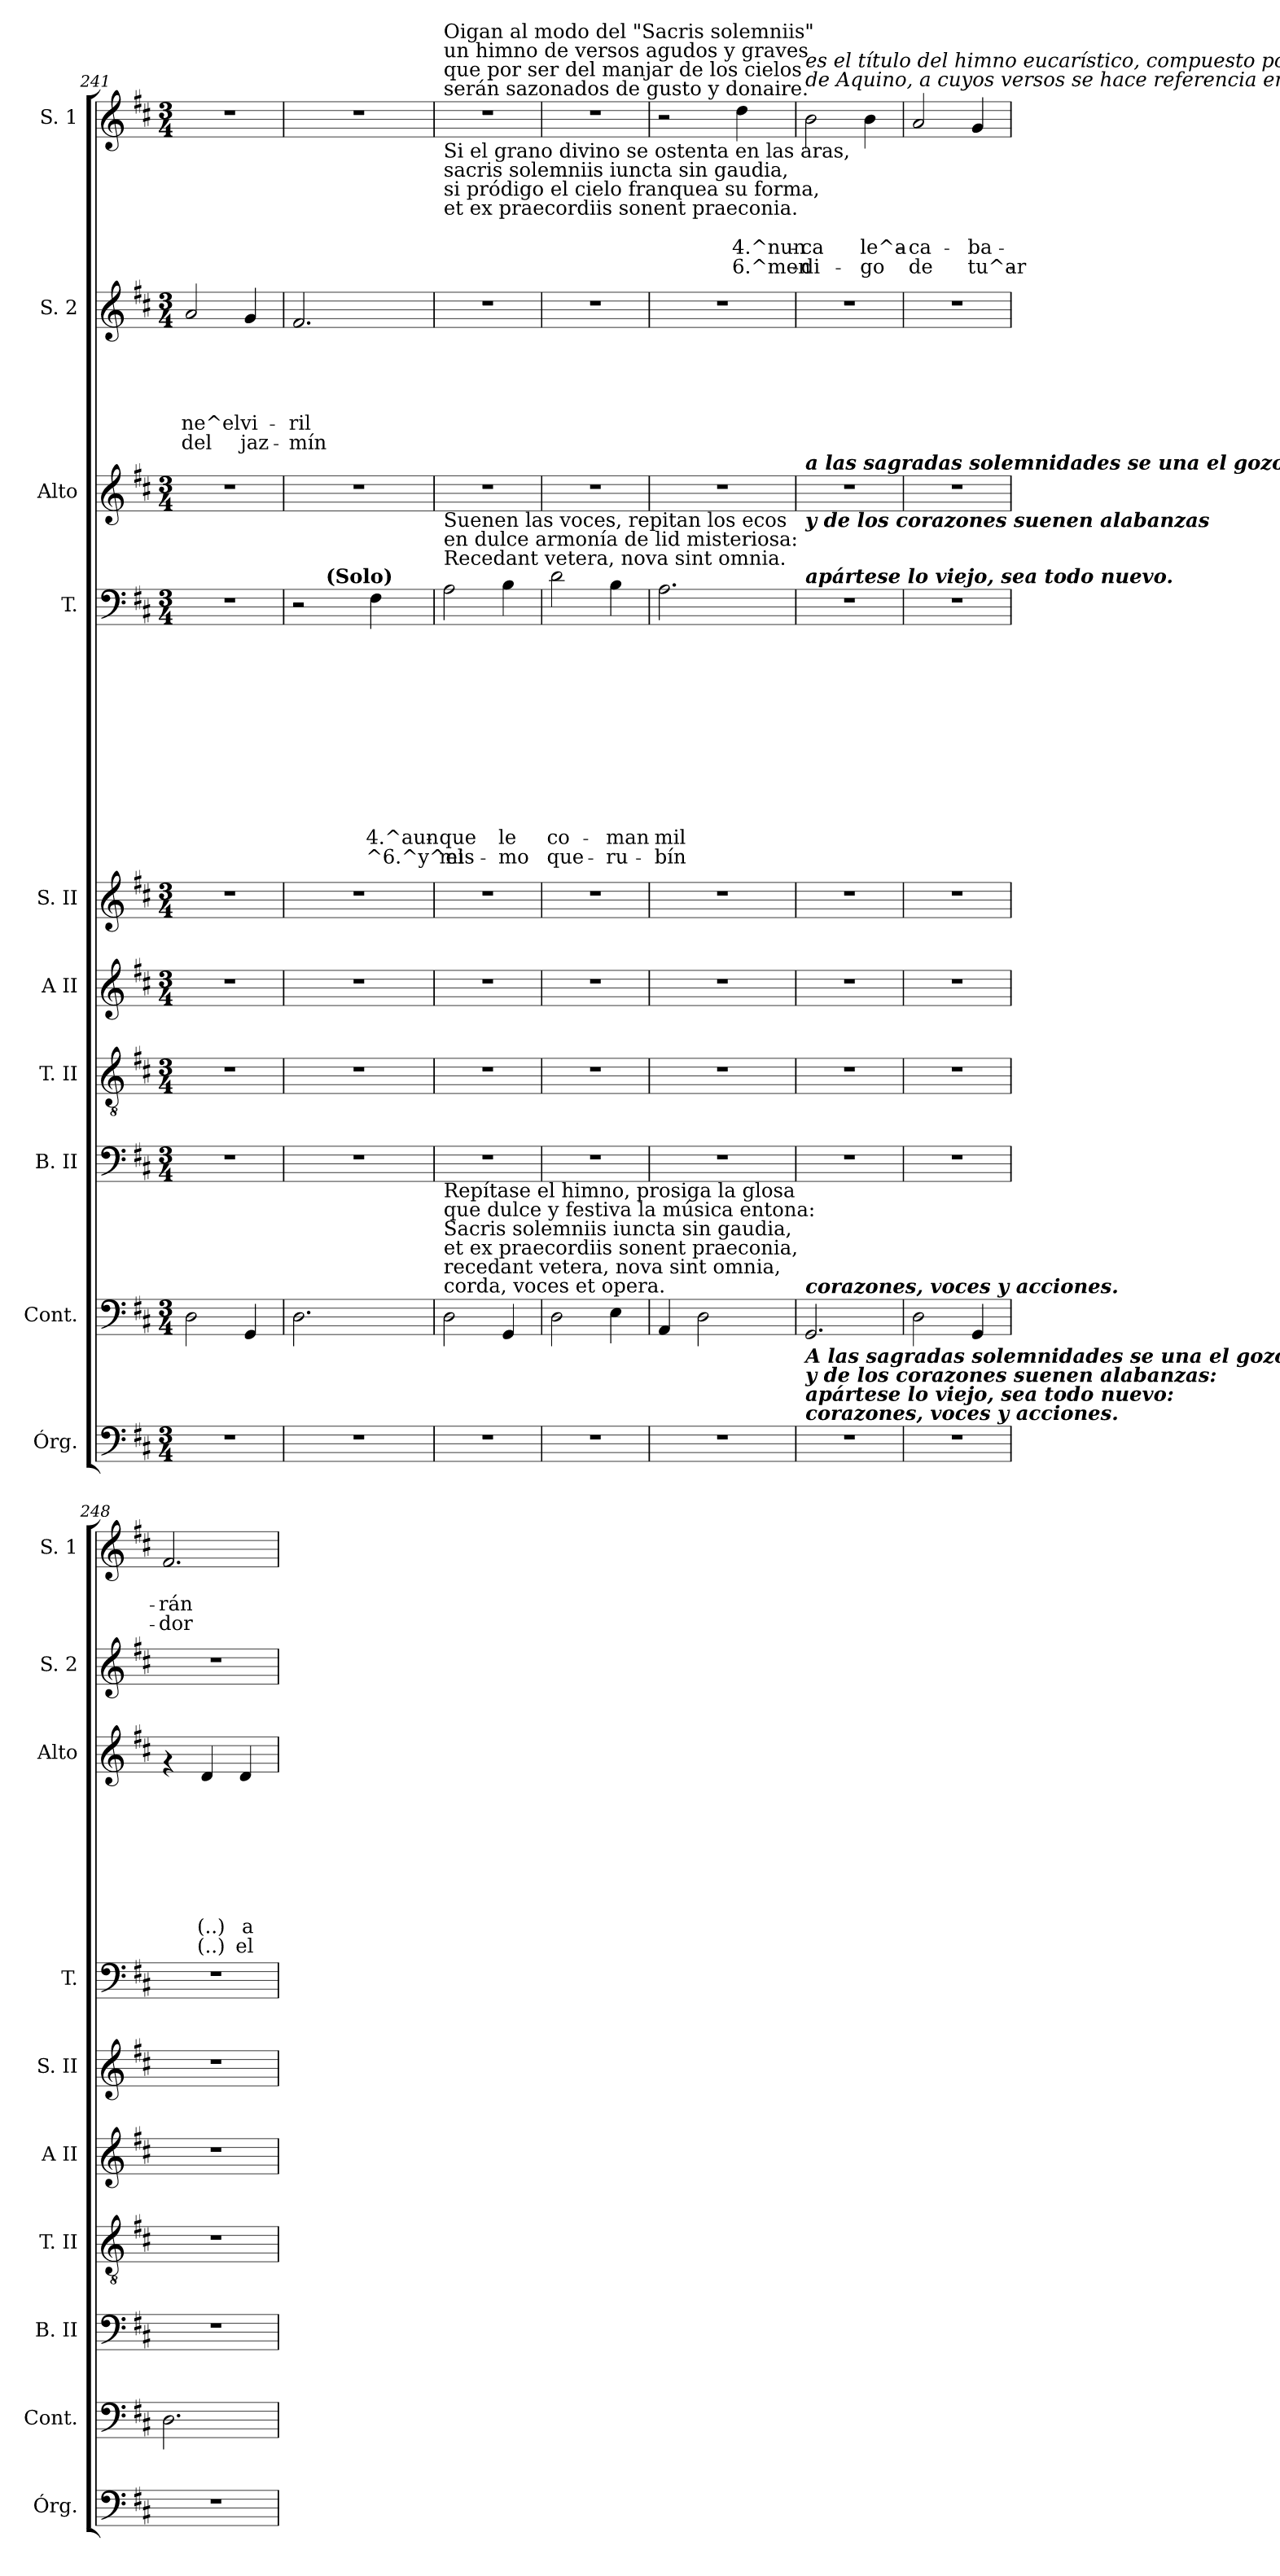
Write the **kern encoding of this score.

**kern	**kern	**kern	**kern	**kern	**kern	**kern	**text	**text	**text	**text	**text	**text	**text	**text	**text	**text	**text	**text	**kern	**text	**text	**text	**text	**text	**text	**text	**text	**text	**kern	**text	**text	**text	**text	**text	**text	**kern	**text	**text	**text
*part10	*part9	*part8	*part7	*part6	*part5	*part4	*part4	*part4	*part4	*part4	*part4	*part4	*part4	*part4	*part4	*part4	*part4	*part4	*part3	*part3	*part3	*part3	*part3	*part3	*part3	*part3	*part3	*part3	*part2	*part2	*part2	*part2	*part2	*part2	*part2	*part1	*part1	*part1	*part1
*staff10	*staff9	*staff8	*staff7	*staff6	*staff5	*staff4	*staff4	*staff4	*staff4	*staff4	*staff4	*staff4	*staff4	*staff4	*staff4	*staff4	*staff4	*staff4	*staff3	*staff3	*staff3	*staff3	*staff3	*staff3	*staff3	*staff3	*staff3	*staff3	*staff2	*staff2	*staff2	*staff2	*staff2	*staff2	*staff2	*staff1	*staff1	*staff1	*staff1
*I"Órg.	*I"Cont.	*I"B. II	*I"T. II	*I"A II	*I"S. II	*I"T.	*	*	*	*	*	*	*	*	*	*	*	*	*I"Alto	*	*	*	*	*	*	*	*	*	*I"S. 2	*	*	*	*	*	*	*I"S. 1	*	*	*
*I'Órg.	*I'Cont.	*I'B. II	*I'T. II	*I'A II	*I'S. II	*I'T.	*	*	*	*	*	*	*	*	*	*	*	*	*I'Alto	*	*	*	*	*	*	*	*	*	*I'S. 2	*	*	*	*	*	*	*I'S. 1	*	*	*
*clefF4	*clefF4	*clefF4	*clefGv2	*clefG2	*clefG2	*clefF4	*	*	*	*	*	*	*	*	*	*	*	*	*clefG2	*	*	*	*	*	*	*	*	*	*clefG2	*	*	*	*	*	*	*clefG2	*	*	*
*k[f#c#]	*k[f#c#]	*k[f#c#]	*k[f#c#]	*k[f#c#]	*k[f#c#]	*k[f#c#]	*	*	*	*	*	*	*	*	*	*	*	*	*k[f#c#]	*	*	*	*	*	*	*	*	*	*k[f#c#]	*	*	*	*	*	*	*k[f#c#]	*	*	*
*D:	*D:	*D:	*D:	*D:	*D:	*D:	*	*	*	*	*	*	*	*	*	*	*	*	*D:	*	*	*	*	*	*	*	*	*	*D:	*	*	*	*	*	*	*D:	*	*	*
*M3/4	*M3/4	*M3/4	*M3/4	*M3/4	*M3/4	*M3/4	*	*	*	*	*	*	*	*	*	*	*	*	*M3/4	*	*	*	*	*	*	*	*	*	*M3/4	*	*	*	*	*	*	*M3/4	*	*	*
=241	=241	=241	=241	=241	=241	=241	=241	=241	=241	=241	=241	=241	=241	=241	=241	=241	=241	=241	=241	=241	=241	=241	=241	=241	=241	=241	=241	=241	=241	=241	=241	=241	=241	=241	=241	=241	=241	=241	=241
!	!	!	!	!	!	!	!	!	!	!	!	!	!	!	!	!	!	!	!	!	!	!	!	!	!	!	!	!	!	!	!	!	!	!LO:LY:b	!LO:LY:b	!	!	!	!
2.r	2D\	2.r	2.r	2.r	2.r	2.r	.	.	.	.	.	.	.	.	.	.	.	.	2.r	.	.	.	.	.	.	.	.	.	2a/	.	.	.	.	-ne^el	del	2.r	.	.	.
!	!	!	!	!	!	!	!	!	!	!	!	!	!	!	!	!	!	!	!	!	!	!	!	!	!	!	!	!	!	!	!	!	!	!LO:LY:b	!LO:LY:b	!	!	!	!
.	4GG/	.	.	.	.	.	.	.	.	.	.	.	.	.	.	.	.	.	.	.	.	.	.	.	.	.	.	.	4g/	.	.	.	.	vi-	jaz-	.	.	.	.
=242	=242	=242	=242	=242	=242	=242	=242	=242	=242	=242	=242	=242	=242	=242	=242	=242	=242	=242	=242	=242	=242	=242	=242	=242	=242	=242	=242	=242	=242	=242	=242	=242	=242	=242	=242	=242	=242	=242	=242
!	!	!	!	!	!	!	!	!	!	!	!	!	!	!	!	!	!	!	!	!	!	!	!	!	!	!	!	!	!	!	!	!	!	!LO:LY:b	!LO:LY:b	!	!	!	!
*	*	*	*	*	*	*^	*	*	*	*	*	*	*	*	*	*	*	*	*	*	*	*	*	*	*	*	*	*	*	*	*	*	*	*	*	*	*	*	*
2.r	2.D\	2.r	2.r	2.r	2.r	2r	8.ryy	.	.	.	.	.	.	.	.	.	.	.	.	2.r	.	.	.	.	.	.	.	.	.	2.f#/	.	.	.	.	-ril	-mín	2.r	.	.	.
!	!	!	!	!	!	!	!LO:TX:a:B:t=(Solo)	!	!	!	!	!	!	!	!	!	!	!	!	!	!	!	!	!	!	!	!	!	!	!	!	!	!	!	!	!	!	!	!	!
.	.	.	.	.	.	.	2ryy	.	.	.	.	.	.	.	.	.	.	.	.	.	.	.	.	.	.	.	.	.	.	.	.	.	.	.	.	.	.	.	.	.
!	!	!	!	!	!	!	!	!	!	!	!	!	!	!	!	!	!	!LO:LY:b	!LO:LY:b	!	!	!	!	!	!	!	!	!	!	!	!	!	!	!	!	!	!	!	!	!
.	.	.	.	.	.	4F#\	.	.	.	.	.	.	.	.	.	.	.	4.^aun-	^6.^y^el	.	.	.	.	.	.	.	.	.	.	.	.	.	.	.	.	.	.	.	.	.
.	.	.	.	.	.	.	16ryy	.	.	.	.	.	.	.	.	.	.	.	.	.	.	.	.	.	.	.	.	.	.	.	.	.	.	.	.	.	.	.	.	.
!!LO:LB:g=z
=243	=243	=243	=243	=243	=243	=243	=243	=243	=243	=243	=243	=243	=243	=243	=243	=243	=243	=243	=243	=243	=243	=243	=243	=243	=243	=243	=243	=243	=243	=243	=243	=243	=243	=243	=243	=243	=243	=243	=243	=243
!	!	!	!	!	!	!	!	!	!	!	!	!	!	!	!	!	!	!	!	!	!	!	!	!	!	!	!	!	!	!	!	!	!	!	!	!	!LO:TX:a:t=Oigan al modo del "Sacris solemniis"\nun himno de versos agudos y graves\nque por ser del manjar de los cielos\nserán sazonados de gusto y donaire.	!	!	!
!	!	!	!	!	!	!	!	!	!	!	!	!	!	!	!	!	!	!	!	!	!	!	!	!	!	!	!	!	!	!	!	!	!	!	!	!	!LO:TX:b:t=Si el grano divino se ostenta en las aras,\nsacris solemniis iuncta sin gaudia,\nsi pródigo el cielo franquea su forma,\net ex praecordiis sonent praeconia.	!	!	!
!	!	!	!	!	!	!	!	!	!	!	!	!	!	!	!	!	!	!	!	!LO:TX:b:t=Suenen las voces, repitan los ecos\nen dulce armonía de lid misteriosa&colon;\nRecedant vetera, nova sint omnia.	!	!	!	!	!	!	!	!	!	!	!	!	!	!	!	!	!	!	!	!
!	!	!	!	!	!	!LO:TX:b:t=Y pues gozamos el fruto divino\nde fértil espiga, de vid misteriosa,\nla gala le canten al pan de los cielos\ncorda, voces et opera.	!	!	!	!	!	!	!	!	!	!	!	!	!	!	!	!	!	!	!	!	!	!	!	!	!	!	!	!	!	!	!	!	!	!
!	!LO:TX:a:t=Repítase el himno, prosiga la glosa\nque dulce y festiva la música entona&colon;\nSacris solemniis iuncta sin gaudia,\net ex praecordiis sonent praeconia,\nrecedant vetera, nova sint omnia,\ncorda, voces et opera.	!	!	!	!	!	!	!	!	!	!	!	!	!	!	!	!	!	!	!	!	!	!	!	!	!	!	!	!	!	!	!	!	!	!	!	!	!	!	!
!	!	!	!	!	!	!	!	!	!	!	!	!	!	!	!	!	!	!LO:LY:b	!LO:LY:b	!	!	!	!	!	!	!	!	!	!	!	!	!	!	!	!	!	!	!	!	!
*	*	*	*	*	*	*v	*v	*	*	*	*	*	*	*	*	*	*	*	*	*	*	*	*	*	*	*	*	*	*	*	*	*	*	*	*	*	*	*	*	*
2.r	2D\	2.r	2.r	2.r	2.r	2A\	.	.	.	.	.	.	.	.	.	.	-que	mis-	2.r	.	.	.	.	.	.	.	.	.	2.r	.	.	.	.	.	.	2.r	.	.	.
!	!	!	!	!	!	!	!	!	!	!	!	!	!	!	!	!	!LO:LY:b	!LO:LY:b	!	!	!	!	!	!	!	!	!	!	!	!	!	!	!	!	!	!	!	!	!
.	4GG/	.	.	.	.	4B\	.	.	.	.	.	.	.	.	.	.	le	-mo	.	.	.	.	.	.	.	.	.	.	.	.	.	.	.	.	.	.	.	.	.
=244	=244	=244	=244	=244	=244	=244	=244	=244	=244	=244	=244	=244	=244	=244	=244	=244	=244	=244	=244	=244	=244	=244	=244	=244	=244	=244	=244	=244	=244	=244	=244	=244	=244	=244	=244	=244	=244	=244	=244
!	!	!	!	!	!	!	!	!	!	!	!	!	!	!	!	!	!LO:LY:b	!LO:LY:b	!	!	!	!	!	!	!	!	!	!	!	!	!	!	!	!	!	!	!	!	!
2.r	2D\	2.r	2.r	2.r	2.r	2d\	.	.	.	.	.	.	.	.	.	.	co-	que-	2.r	.	.	.	.	.	.	.	.	.	2.r	.	.	.	.	.	.	2.r	.	.	.
!	!	!	!	!	!	!	!	!	!	!	!	!	!	!	!	!	!LO:LY:b	!LO:LY:b	!	!	!	!	!	!	!	!	!	!	!	!	!	!	!	!	!	!	!	!	!
.	4E\	.	.	.	.	4B\	.	.	.	.	.	.	.	.	.	.	-man	-ru-	.	.	.	.	.	.	.	.	.	.	.	.	.	.	.	.	.	.	.	.	.
=245	=245	=245	=245	=245	=245	=245	=245	=245	=245	=245	=245	=245	=245	=245	=245	=245	=245	=245	=245	=245	=245	=245	=245	=245	=245	=245	=245	=245	=245	=245	=245	=245	=245	=245	=245	=245	=245	=245	=245
!	!	!	!	!	!	!	!	!	!	!	!	!	!	!	!	!	!LO:LY:b	!LO:LY:b	!	!	!	!	!	!	!	!	!	!	!	!	!	!	!	!	!	!	!	!	!
2.r	4AA/	2.r	2.r	2.r	2.r	2.A\	.	.	.	.	.	.	.	.	.	.	mil	-bín	2.r	.	.	.	.	.	.	.	.	.	2.r	.	.	.	.	.	.	2r	.	.	.
.	2D\	.	.	.	.	.	.	.	.	.	.	.	.	.	.	.	.	.	.	.	.	.	.	.	.	.	.	.	.	.	.	.	.	.	.	.	.	.	.
!	!	!	!	!	!	!	!	!	!	!	!	!	!	!	!	!	!	!	!	!	!	!	!	!	!	!	!	!	!	!	!	!	!	!	!	!	!	!LO:LY:b	!LO:LY:b
.	.	.	.	.	.	.	.	.	.	.	.	.	.	.	.	.	.	.	.	.	.	.	.	.	.	.	.	.	.	.	.	.	.	.	.	4dd\	.	4.^nun-	6.^men-
=246	=246	=246	=246	=246	=246	=246	=246	=246	=246	=246	=246	=246	=246	=246	=246	=246	=246	=246	=246	=246	=246	=246	=246	=246	=246	=246	=246	=246	=246	=246	=246	=246	=246	=246	=246	=246	=246	=246	=246
!	!	!	!	!	!	!	!	!	!	!	!	!	!	!	!	!	!	!	!	!	!	!	!	!	!	!	!	!	!	!	!	!	!	!	!	!LO:TX:a:i:t=es el título del himno eucarístico, compuesto por Santo Tomás\nde Aquino, a cuyos versos se hace referencia en el texto	!	!	!
!	!	!	!	!	!	!	!	!	!	!	!	!	!	!	!	!	!	!	!LO:TX:a:Bi:t=a las sagradas solemnidades se una el gozo	!	!	!	!	!	!	!	!	!	!	!	!	!	!	!	!	!	!	!	!
!	!	!	!	!	!	!	!	!	!	!	!	!	!	!	!	!	!	!	!LO:TX:b:Bi:t=y de los corazones suenen alabanzas	!	!	!	!	!	!	!	!	!	!	!	!	!	!	!	!	!	!	!	!
!	!	!	!	!	!	!LO:TX:a:Bi:t=apártese lo viejo, sea todo nuevo.	!	!	!	!	!	!	!	!	!	!	!	!	!	!	!	!	!	!	!	!	!	!	!	!	!	!	!	!	!	!	!	!	!
!	!LO:TX:a:Bi:t=corazones, voces y acciones.	!	!	!	!	!	!	!	!	!	!	!	!	!	!	!	!	!	!	!	!	!	!	!	!	!	!	!	!	!	!	!	!	!	!	!	!	!	!
!	!LO:TX:b:Bi:t=A las sagradas solemnidades se una el gozo,\ny de los corazones suenen alabanzas&colon;\napártese lo viejo, sea todo nuevo&colon;\ncorazones, voces y acciones.	!	!	!	!	!	!	!	!	!	!	!	!	!	!	!	!	!	!	!	!	!	!	!	!	!	!	!	!	!	!	!	!	!	!	!	!	!	!
!	!	!	!	!	!	!	!	!	!	!	!	!	!	!	!	!	!	!	!	!	!	!	!	!	!	!	!	!	!	!	!	!	!	!	!	!	!	!LO:LY:b	!LO:LY:b
2.r	2.GG/	2.r	2.r	2.r	2.r	2.r	.	.	.	.	.	.	.	.	.	.	.	.	2.r	.	.	.	.	.	.	.	.	.	2.r	.	.	.	.	.	.	2b\	.	-ca	-di-
!	!	!	!	!	!	!	!	!	!	!	!	!	!	!	!	!	!	!	!	!	!	!	!	!	!	!	!	!	!	!	!	!	!	!	!	!	!	!LO:LY:b	!LO:LY:b
.	.	.	.	.	.	.	.	.	.	.	.	.	.	.	.	.	.	.	.	.	.	.	.	.	.	.	.	.	.	.	.	.	.	.	.	4b\	.	le^a-	-go
=247	=247	=247	=247	=247	=247	=247	=247	=247	=247	=247	=247	=247	=247	=247	=247	=247	=247	=247	=247	=247	=247	=247	=247	=247	=247	=247	=247	=247	=247	=247	=247	=247	=247	=247	=247	=247	=247	=247	=247
!	!	!	!	!	!	!	!	!	!	!	!	!	!	!	!	!	!	!	!	!	!	!	!	!	!	!	!	!	!	!	!	!	!	!	!	!	!	!LO:LY:b	!LO:LY:b
2.r	2D\	2.r	2.r	2.r	2.r	2.r	.	.	.	.	.	.	.	.	.	.	.	.	2.r	.	.	.	.	.	.	.	.	.	2.r	.	.	.	.	.	.	2a/	.	-ca-	de
!	!	!	!	!	!	!	!	!	!	!	!	!	!	!	!	!	!	!	!	!	!	!	!	!	!	!	!	!	!	!	!	!	!	!	!	!	!	!LO:LY:b	!LO:LY:b
.	4GG/	.	.	.	.	.	.	.	.	.	.	.	.	.	.	.	.	.	.	.	.	.	.	.	.	.	.	.	.	.	.	.	.	.	.	4g/	.	-ba-	tu^ar-
=248	=248	=248	=248	=248	=248	=248	=248	=248	=248	=248	=248	=248	=248	=248	=248	=248	=248	=248	=248	=248	=248	=248	=248	=248	=248	=248	=248	=248	=248	=248	=248	=248	=248	=248	=248	=248	=248	=248	=248
!	!	!	!	!	!	!	!	!	!	!	!	!	!	!	!	!	!	!	!	!	!	!	!	!	!	!	!	!	!	!	!	!	!	!	!	!	!	!LO:LY:b	!LO:LY:b
2.r	2.D\	2.r	2.r	2.r	2.r	2.r	.	.	.	.	.	.	.	.	.	.	.	.	4rf	.	.	.	.	.	.	.	.	.	2.r	.	.	.	.	.	.	2.f#/	.	-rán	-dor
!	!	!	!	!	!	!	!	!	!	!	!	!	!	!	!	!	!	!	!	!	!	!	!	!	!	!	!LO:LY:b	!LO:LY:b	!	!	!	!	!	!	!	!	!	!	!
.	.	.	.	.	.	.	.	.	.	.	.	.	.	.	.	.	.	.	4d/	.	.	.	.	.	.	.	(..)	(..)	.	.	.	.	.	.	.	.	.	.	.
!	!	!	!	!	!	!	!	!	!	!	!	!	!	!	!	!	!	!	!	!	!	!	!	!	!	!	!LO:LY:b	!LO:LY:b	!	!	!	!	!	!	!	!	!	!	!
.	.	.	.	.	.	.	.	.	.	.	.	.	.	.	.	.	.	.	4d/	.	.	.	.	.	.	.	a-	el	.	.	.	.	.	.	.	.	.	.	.
=	=	=	=	=	=	=	=	=	=	=	=	=	=	=	=	=	=	=	=	=	=	=	=	=	=	=	=	=	=	=	=	=	=	=	=	=	=	=	=
*-	*-	*-	*-	*-	*-	*-	*-	*-	*-	*-	*-	*-	*-	*-	*-	*-	*-	*-	*-	*-	*-	*-	*-	*-	*-	*-	*-	*-	*-	*-	*-	*-	*-	*-	*-	*-	*-	*-	*-
